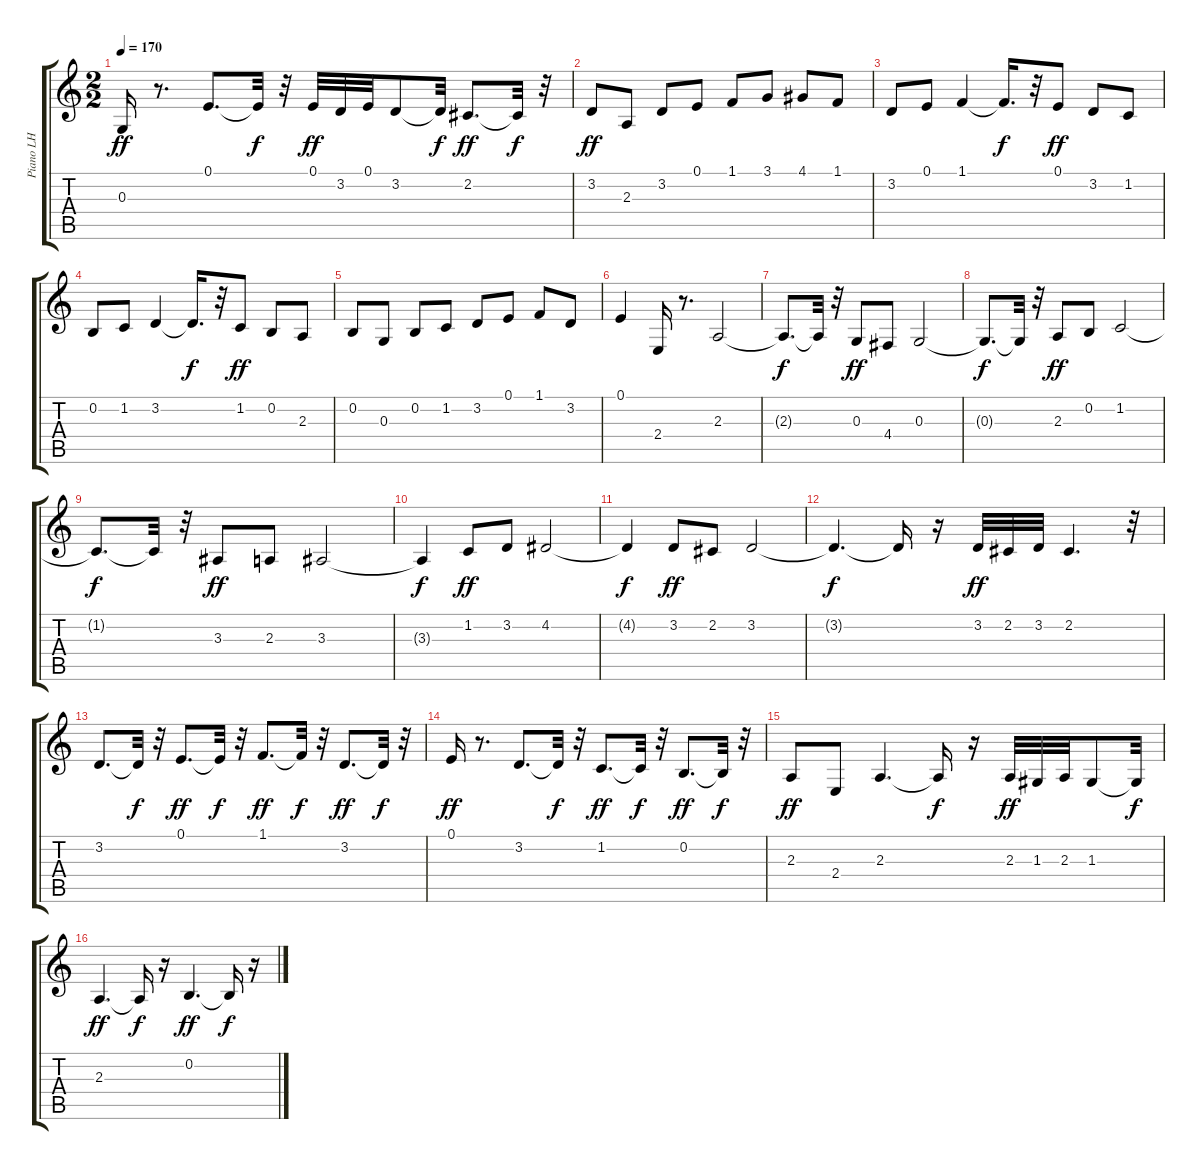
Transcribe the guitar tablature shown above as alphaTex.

\track ("Piano LH" "Piano LH") {instrument acousticgrandpiano}
\staff {score tabs}
\tuning (E4 B3 G3 D3 A2 E2) {hide}
\ts (2 2)
\tempo 170
\clef g2
\ks c
0.3.16{dy ff} r.8{d} 0.1.8{d} 0.1{t}.32{dy f} r.32 0.1.32{dy ff} 3.2.32 0.1.32 3.2.8 3.2{t}.32{dy f} 2.2.8{d dy ff} 2.2{t}.32{dy f} r.32 |
3.2.8{dy ff} 2.3.8 3.2.8 0.1.8 1.1.8 3.1.8 4.1.8 1.1.8 |
3.2.8 0.1.8 1.1.4 1.1{t}.16{d dy f} r.32 0.1.8{dy ff} 3.2.8 1.2.8 |
0.2.8 1.2.8 3.2.4 3.2{t}.16{d dy f} r.32 1.2.8{dy ff} 0.2.8 2.3.8 |
0.2.8 0.3.8 0.2.8 1.2.8 3.2.8 0.1.8 1.1.8 3.2.8 |
0.1.4 2.4.16 r.8{d} 2.3.2 |
2.3{t}.8{d dy f} 2.3{t}.32 r.32 0.3.8{dy ff} 4.4.8 0.3.2 |
0.3{t}.8{d dy f} 0.3{t}.32 r.32 2.3.8{dy ff} 0.2.8 1.2.2 |
1.2{t}.8{d dy f} 1.2{t}.32 r.32 3.3.8{dy ff} 2.3.8 3.3.2 |
3.3{t}.4{dy f} 1.2.8{dy ff} 3.2.8 4.2.2 |
4.2{t}.4{dy f} 3.2.8{dy ff} 2.2.8 3.2.2 |
3.2{t}.4{d dy f} 3.2{t}.16 r.16 3.2.32{dy ff} 2.2.32 3.2.32 2.2.4{d} r.32 |
3.2.8{d} 3.2{t}.32{dy f} r.32 0.1.8{d dy ff} 0.1{t}.32{dy f} r.32 1.1.8{d dy ff} 1.1{t}.32{dy f} r.32 3.2.8{d dy ff} 3.2{t}.32{dy f} r.32 |
0.1.16{dy ff} r.8{d} 3.2.8{d} 3.2{t}.32{dy f} r.32 1.2.8{d dy ff} 1.2{t}.32{dy f} r.32 0.2.8{d dy ff} 0.2{t}.32{dy f} r.32 |
2.3.8{dy ff} 2.4.8 2.3.4{d} 2.3{t}.16{dy f} r.16 2.3.32{dy ff} 1.3.32 2.3.32 1.3.8 1.3{t}.32{dy f} |
2.3.4{d dy ff} 2.3{t}.16{dy f} r.16 0.2.4{d dy ff} 0.2{t}.16{dy f} r.16
